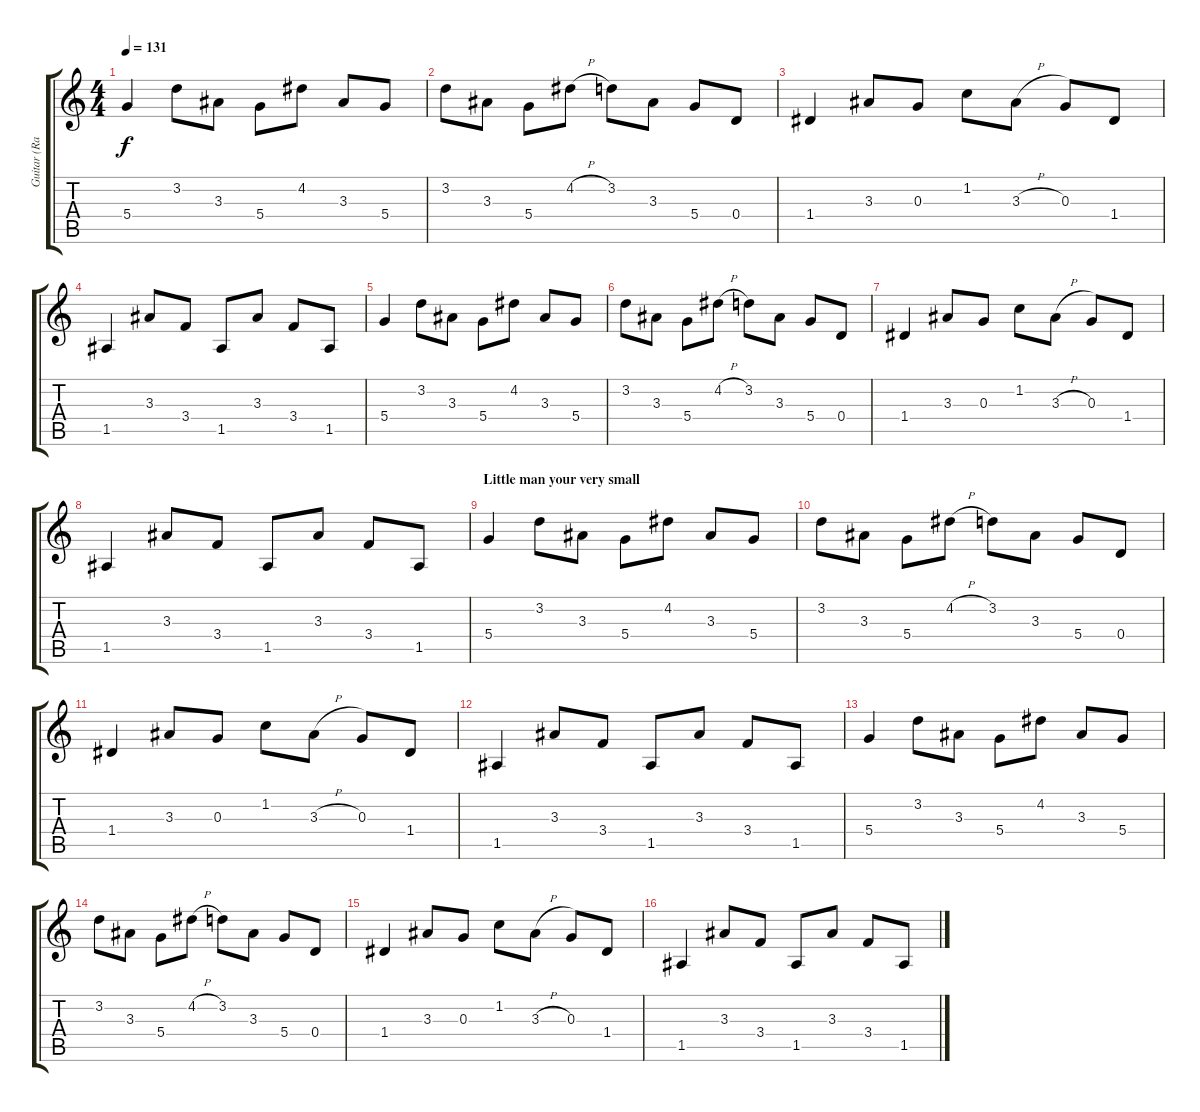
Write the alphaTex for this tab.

\track ("Guitar (Raldo Useless)" "Guitar (Ra") {instrument electricguitarclean}
\staff {score tabs}
\tuning (E4 B3 G3 D3 A2 E2) {hide}
\ts (4 4)
\tempo 131
\clef g2
\ks c
5.4.4{dy f instrument electricguitarclean} 3.2.8 3.3.8 5.4.8 4.2.8 3.3.8 5.4.8 |
3.2.8 3.3.8 5.4.8 4.2{h}.8 3.2.8 3.3.8 5.4.8 0.4.8 |
1.4.4 3.3.8 0.3.8 1.2.8 3.3{h}.8 0.3.8 1.4.8 |
1.5.4 3.3.8 3.4.8 1.5.8 3.3.8 3.4.8 1.5.8 |
5.4.4 3.2.8 3.3.8 5.4.8 4.2.8 3.3.8 5.4.8 |
3.2.8 3.3.8 5.4.8 4.2{h}.8 3.2.8 3.3.8 5.4.8 0.4.8 |
1.4.4 3.3.8 0.3.8 1.2.8 3.3{h}.8 0.3.8 1.4.8 |
1.5.4 3.3.8 3.4.8 1.5.8 3.3.8 3.4.8 1.5.8 |
\section ("" "Little man your very small")
5.4.4 3.2.8 3.3.8 5.4.8 4.2.8 3.3.8 5.4.8 |
3.2.8 3.3.8 5.4.8 4.2{h}.8 3.2.8 3.3.8 5.4.8 0.4.8 |
1.4.4 3.3.8 0.3.8 1.2.8 3.3{h}.8 0.3.8 1.4.8 |
1.5.4 3.3.8 3.4.8 1.5.8 3.3.8 3.4.8 1.5.8 |
5.4.4 3.2.8 3.3.8 5.4.8 4.2.8 3.3.8 5.4.8 |
3.2.8 3.3.8 5.4.8 4.2{h}.8 3.2.8 3.3.8 5.4.8 0.4.8 |
1.4.4 3.3.8 0.3.8 1.2.8 3.3{h}.8 0.3.8 1.4.8 |
1.5.4 3.3.8 3.4.8 1.5.8 3.3.8 3.4.8 1.5.8
